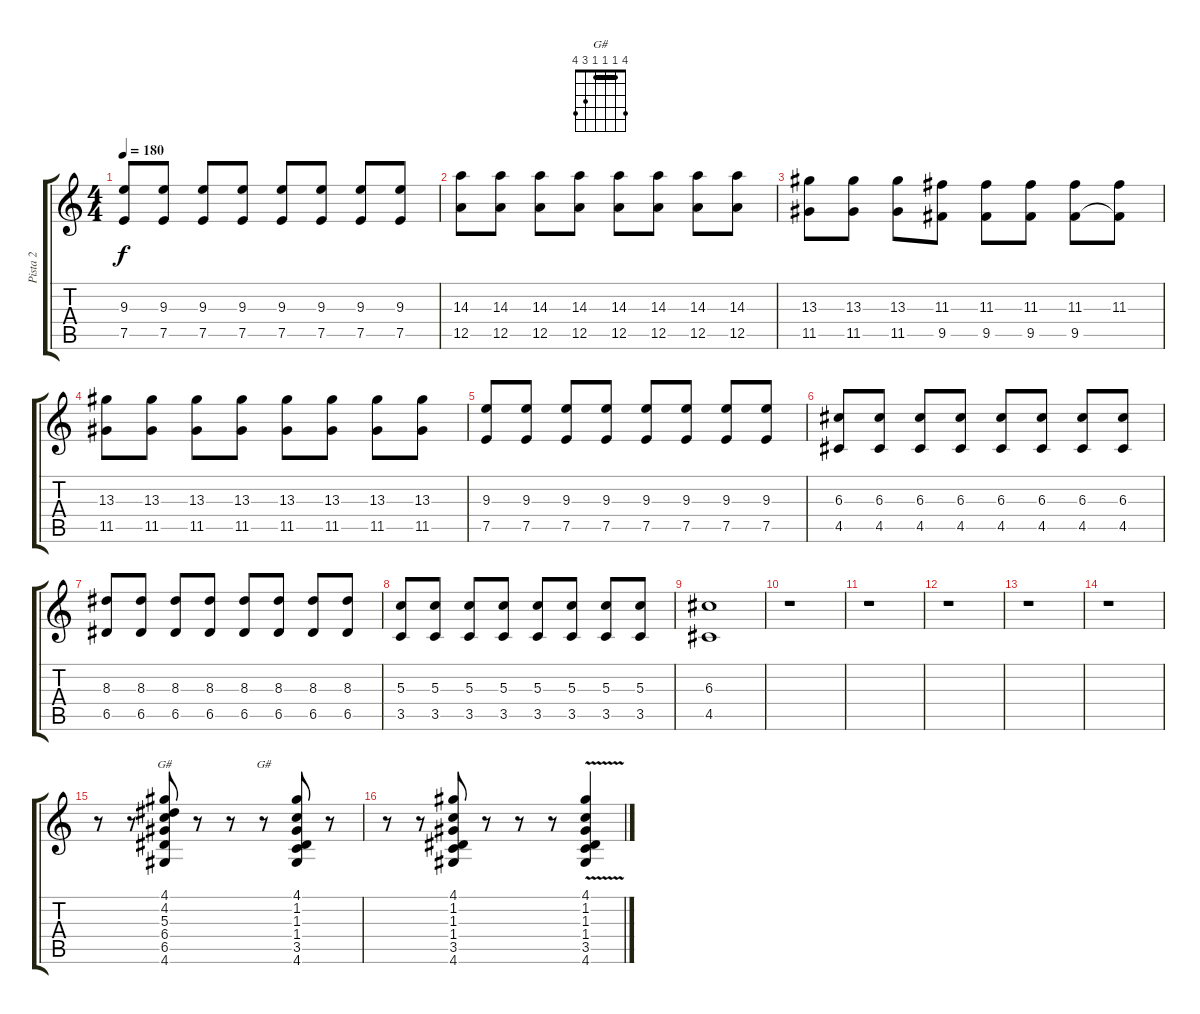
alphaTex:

\track ("Pista 2" "Pista 2") {instrument overdrivenguitar}
\staff {score tabs}
\tuning (E4 B3 G3 D3 A2 E2) {hide}
\chord ("G#" 4 4 5 6 6 4) {firstfret 4 barre 4}
\chord ("G#" 4 1 1 1 3 4) {barre 1}
\ts (4 4)
\tempo 180
\clef g2
\ks c
(9.3 7.5).8{dy f instrument overdrivenguitar} (9.3 7.5).8 (9.3 7.5).8 (9.3 7.5).8 (9.3 7.5).8 (9.3 7.5).8 (9.3 7.5).8 (9.3 7.5).8 |
(14.3 12.5).8 (14.3 12.5).8 (14.3 12.5).8 (14.3 12.5).8 (14.3 12.5).8 (14.3 12.5).8 (14.3 12.5).8 (14.3 12.5).8 |
(13.3 11.5).8 (13.3 11.5).8 (13.3 11.5).8 (11.3 9.5).8 (11.3 9.5).8 (11.3 9.5).8 (11.3 9.5).8 (11.3 9.5{t}).8 |
(13.3 11.5).8 (13.3 11.5).8 (13.3 11.5).8 (13.3 11.5).8 (13.3 11.5).8 (13.3 11.5).8 (13.3 11.5).8 (13.3 11.5).8 |
(9.3 7.5).8 (9.3 7.5).8 (9.3 7.5).8 (9.3 7.5).8 (9.3 7.5).8 (9.3 7.5).8 (9.3 7.5).8 (9.3 7.5).8 |
(6.3 4.5).8 (6.3 4.5).8 (6.3 4.5).8 (6.3 4.5).8 (6.3 4.5).8 (6.3 4.5).8 (6.3 4.5).8 (6.3 4.5).8 |
(8.3 6.5).8 (8.3 6.5).8 (8.3 6.5).8 (8.3 6.5).8 (8.3 6.5).8 (8.3 6.5).8 (8.3 6.5).8 (8.3 6.5).8 |
(5.3 3.5).8 (5.3 3.5).8 (5.3 3.5).8 (5.3 3.5).8 (5.3 3.5).8 (5.3 3.5).8 (5.3 3.5).8 (5.3 3.5).8 |
(6.3 4.5).1{volume 11} |
r.1 |
r.1 |
r.1 |
r.1 |
r.1 |
r.8 r.8 (4.1 4.2 5.3 6.4 6.5 4.6).8{ch "G#"} r.8 r.8 r.8{ch "G#"} (4.1 1.2 1.3 1.4 3.5 4.6).8 r.8 |
r.8 r.8 (4.1 1.2 1.3 1.4 3.5 4.6).8 r.8 r.8 r.8 (4.1 1.2{v} 1.3 1.4 3.5 4.6).4
